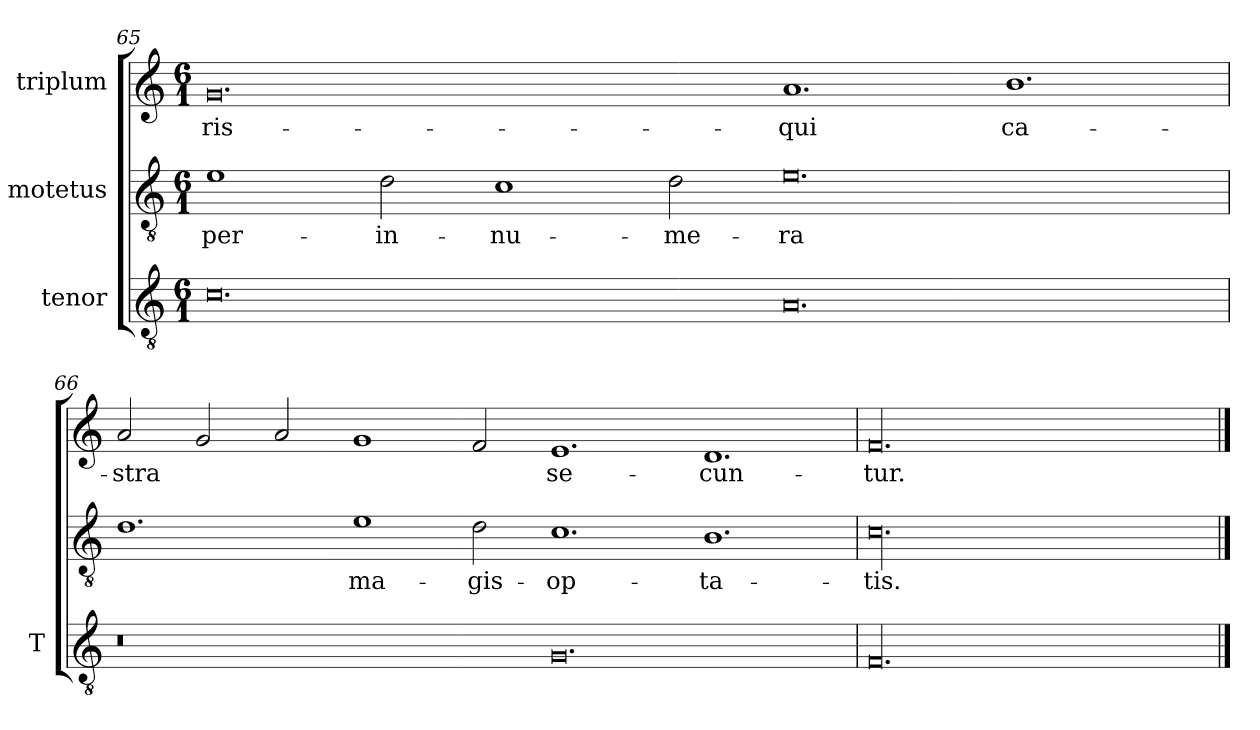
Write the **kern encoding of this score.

**kern	**kern	**text	**kern	**text
*part3	*part2	*part2	*part1	*part1
*staff3	*staff2	*staff2	*staff1	*staff1
*I"tenor	*I"motetus	*	*I"triplum	*
*I'T	*	*	*	*
*clefGv2	*clefGv2	*	*clefG2	*
*k[]	*k[]	*	*k[]	*
*C:	*C:	*	*C:	*
*M6/1	*M6/1	*	*M6/1	*
=65	=65	=65	=65	=65
0.c\	1e\	per-	0.g/	-ris-
.	2d\	in-	.	.
.	1c\	-nu-	.	.
.	2d\	-me-	.	.
0.A/	0.e\	-ra	1.a/	-qui
.	.	.	1.b\	ca-
=66	=66	=66	=66	=66
0.r	1.d\	-	2a/	-stra
.	.	.	2g/	.
.	.	.	2a/	.
.	1e\	ma-	1g/	.
.	2d\	gis-	2f/	.
0.G/	1.c\	op-	1.e/	se-
.	1.B\	-ta-	1.d/	-cun-
=67	=67	=67	=67	=67
00.F/	00.c\	-tis.	00.f/	-tur.
==	==	==	==	==
*-	*-	*-	*-	*-
